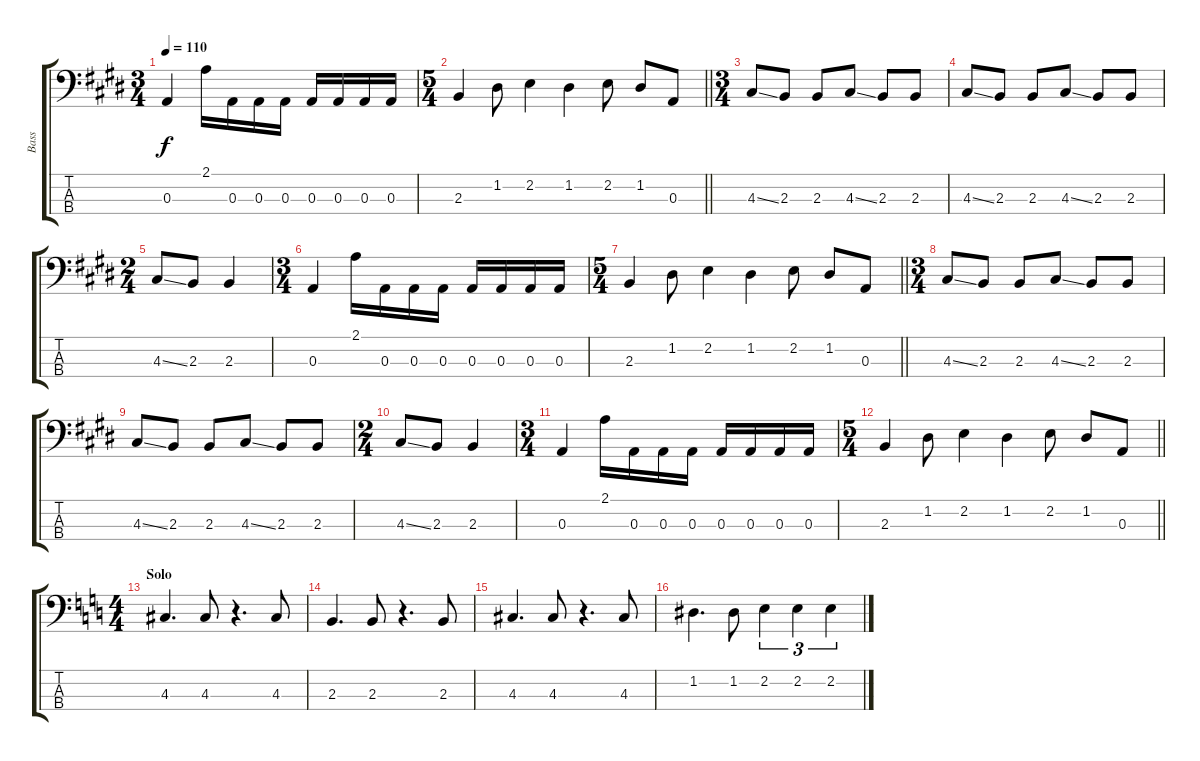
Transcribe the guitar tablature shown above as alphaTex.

\track ("Bass" "Bass") {instrument electricbassfinger}
\staff {score tabs}
\tuning (G2 D2 A1 E1) {hide}
\ts (3 4)
\tempo 110
\clef f4
\ks c#minor
0.3.4{dy f} 2.1.16 0.3.16 0.3.16 0.3.16 0.3.16 0.3.16 0.3.16 0.3.16 |
\ts (5 4)
\barLineRight lightlight
2.3.4 1.2.8 2.2.4 1.2.4 2.2.8 1.2.8 0.3.8 |
\ts (3 4)
4.3{ss}.8 2.3.8 2.3.8 4.3{ss}.8 2.3.8 2.3.8 |
4.3{ss}.8 2.3.8 2.3.8 4.3{ss}.8 2.3.8 2.3.8 |
\ts (2 4)
4.3{ss}.8 2.3.8 2.3.4 |
\ts (3 4)
0.3.4 2.1.16 0.3.16 0.3.16 0.3.16 0.3.16 0.3.16 0.3.16 0.3.16 |
\ts (5 4)
\barLineRight lightlight
2.3.4 1.2.8 2.2.4 1.2.4 2.2.8 1.2.8 0.3.8 |
\ts (3 4)
4.3{ss}.8 2.3.8 2.3.8 4.3{ss}.8 2.3.8 2.3.8 |
4.3{ss}.8 2.3.8 2.3.8 4.3{ss}.8 2.3.8 2.3.8 |
\ts (2 4)
4.3{ss}.8 2.3.8 2.3.4 |
\ts (3 4)
0.3.4 2.1.16 0.3.16 0.3.16 0.3.16 0.3.16 0.3.16 0.3.16 0.3.16 |
\ts (5 4)
\barLineRight lightlight
2.3.4 1.2.8 2.2.4 1.2.4 2.2.8 1.2.8 0.3.8 |
\ts (4 4)
\section ("" "Solo")
\ks c
4.3.4{d} 4.3.8 r.4{d} 4.3.8 |
2.3.4{d} 2.3.8 r.4{d} 2.3.8 |
4.3.4{d} 4.3.8 r.4{d} 4.3.8 |
1.2.4{d} 1.2.8 2.2.4{tu (3 2)} 2.2.4{tu (3 2)} 2.2.4{tu (3 2)}
